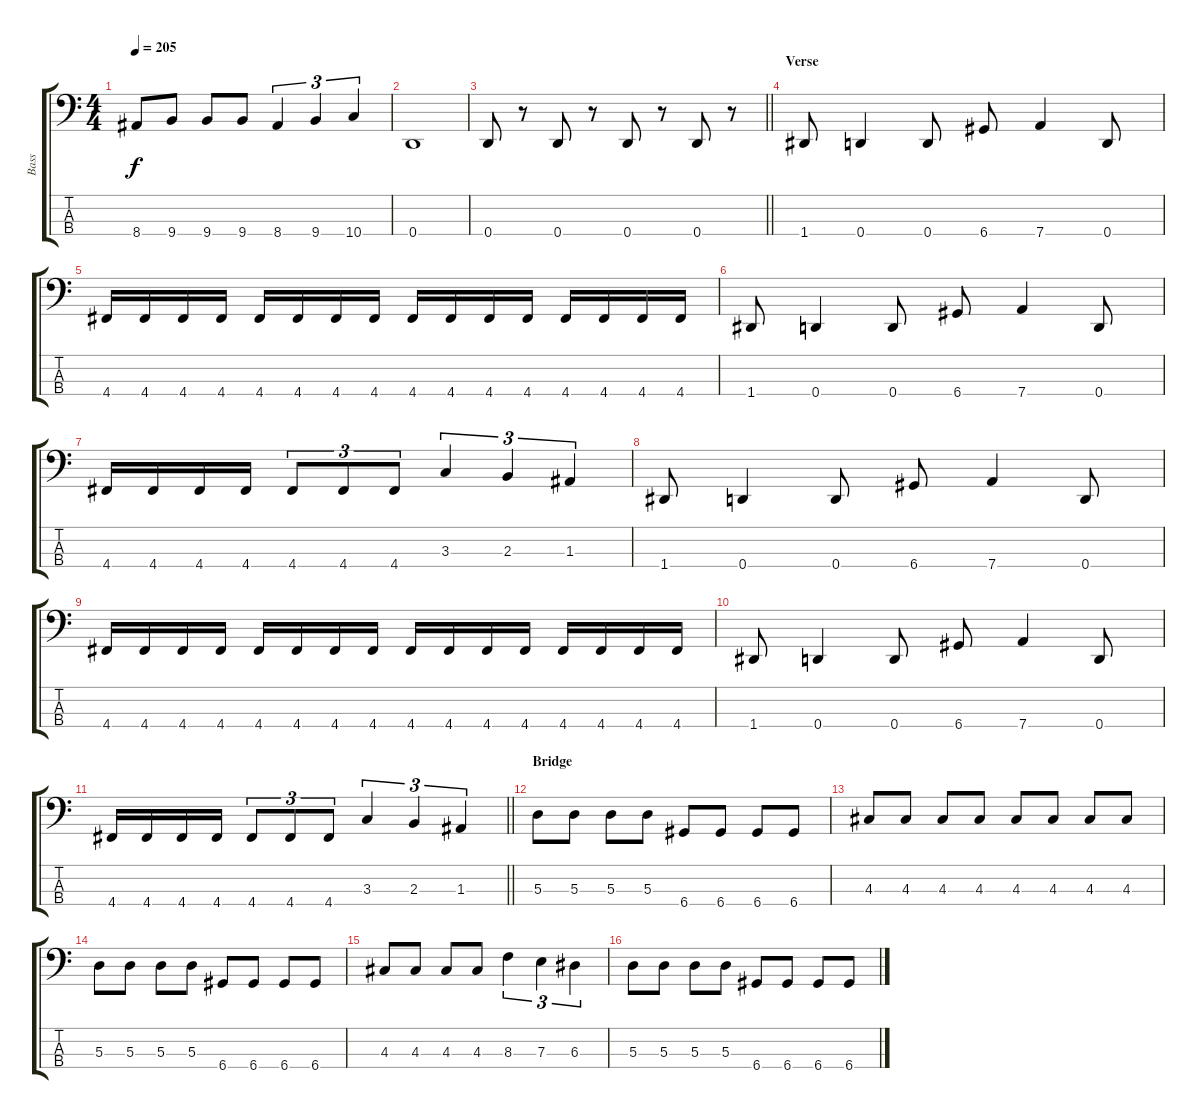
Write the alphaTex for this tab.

\track ("Bass" "Bass") {instrument electricbasspick}
\staff {score tabs}
\tuning (G2 D2 A1 D1) {hide}
\ts (4 4)
\tempo 205
\clef f4
\ks c
8.4.8{dy f} 9.4.8 9.4.8 9.4.8 8.4.4{tu (3 2)} 9.4.4{tu (3 2)} 10.4.4{tu (3 2)} |
0.4.1 |
\barLineRight lightlight
0.4.8 r.8 0.4.8 r.8 0.4.8 r.8 0.4.8 r.8 |
\section ("" "Verse")
1.4.8 0.4.4 0.4.8 6.4.8 7.4.4 0.4.8 |
4.4.16 4.4.16 4.4.16 4.4.16 4.4.16 4.4.16 4.4.16 4.4.16 4.4.16 4.4.16 4.4.16 4.4.16 4.4.16 4.4.16 4.4.16 4.4.16 |
1.4.8 0.4.4 0.4.8 6.4.8 7.4.4 0.4.8 |
4.4.16 4.4.16 4.4.16 4.4.16 4.4.8{tu (3 2)} 4.4.8{tu (3 2)} 4.4.8{tu (3 2)} 3.3.4{tu (3 2)} 2.3.4{tu (3 2)} 1.3.4{tu (3 2)} |
1.4.8 0.4.4 0.4.8 6.4.8 7.4.4 0.4.8 |
4.4.16 4.4.16 4.4.16 4.4.16 4.4.16 4.4.16 4.4.16 4.4.16 4.4.16 4.4.16 4.4.16 4.4.16 4.4.16 4.4.16 4.4.16 4.4.16 |
1.4.8 0.4.4 0.4.8 6.4.8 7.4.4 0.4.8 |
\barLineRight lightlight
4.4.16 4.4.16 4.4.16 4.4.16 4.4.8{tu (3 2)} 4.4.8{tu (3 2)} 4.4.8{tu (3 2)} 3.3.4{tu (3 2)} 2.3.4{tu (3 2)} 1.3.4{tu (3 2)} |
\section ("" "Bridge")
5.3.8 5.3.8 5.3.8 5.3.8 6.4.8 6.4.8 6.4.8 6.4.8 |
4.3.8 4.3.8 4.3.8 4.3.8 4.3.8 4.3.8 4.3.8 4.3.8 |
5.3.8 5.3.8 5.3.8 5.3.8 6.4.8 6.4.8 6.4.8 6.4.8 |
4.3.8 4.3.8 4.3.8 4.3.8 8.3.4{tu (3 2)} 7.3.4{tu (3 2)} 6.3.4{tu (3 2)} |
5.3.8 5.3.8 5.3.8 5.3.8 6.4.8 6.4.8 6.4.8 6.4.8
